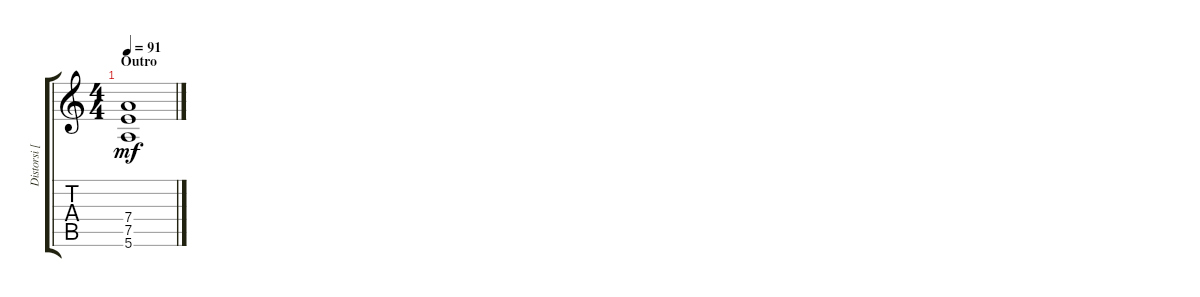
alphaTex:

\track ("Distorsi [Toru]" "Distorsi [") {instrument distortionguitar}
\staff {score tabs}
\tuning (E4 B3 G3 D3 A2 E2) {hide}
\ts (4 4)
\section ("" "Outro")
\tempo 91
\clef g2
\ks c
(7.4 7.5 5.6).1{dy mf}
